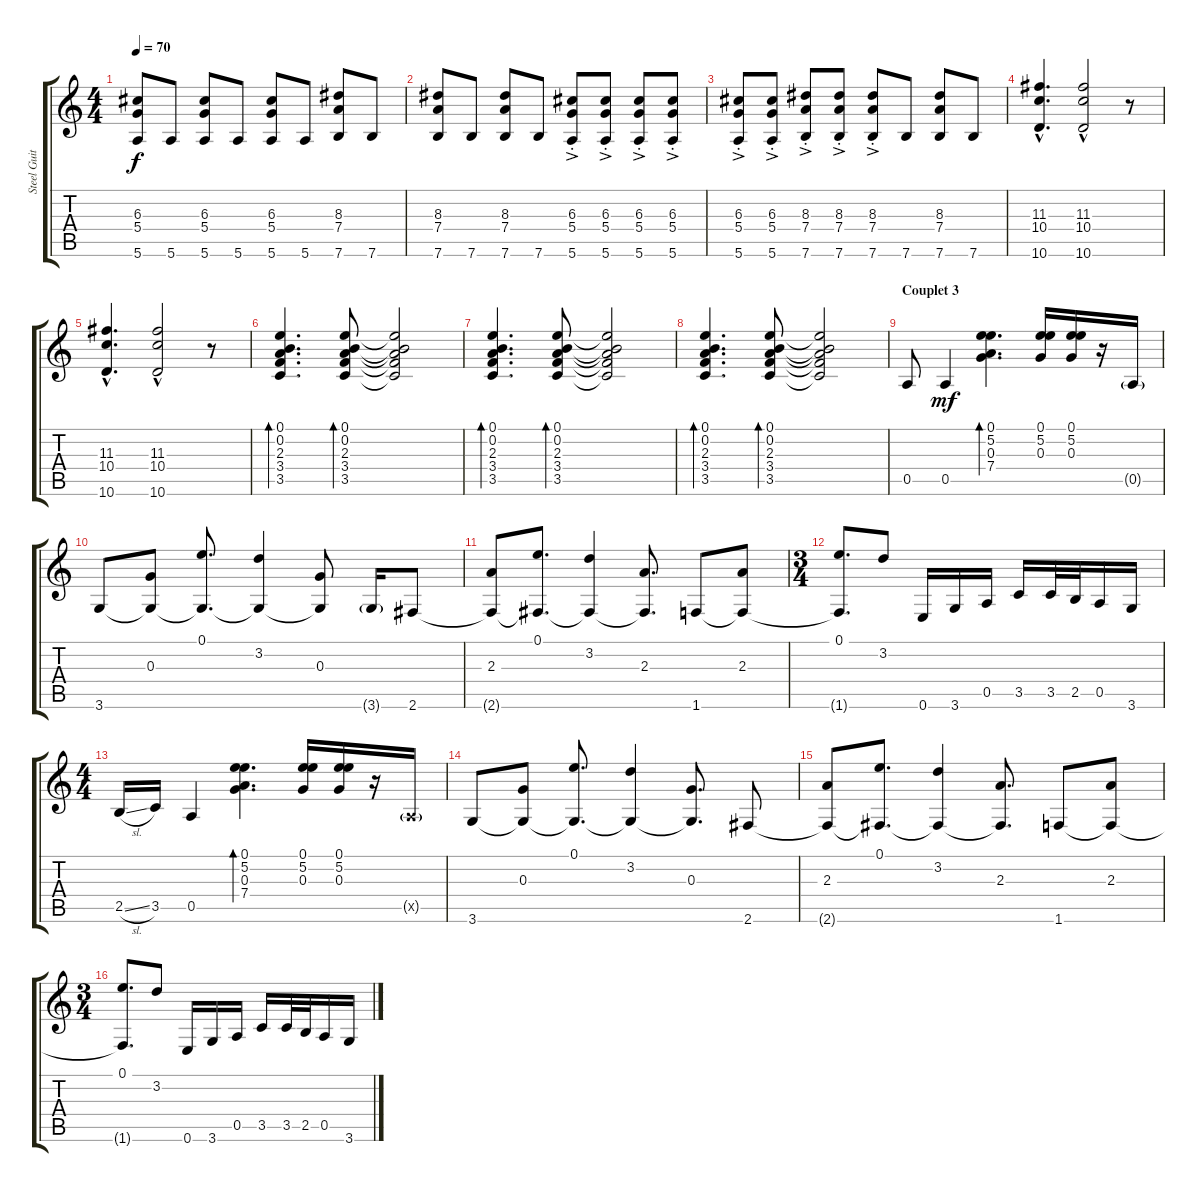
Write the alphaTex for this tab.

\track ("Steel Guitar" "Steel Guit") {instrument acousticguitarsteel}
\staff {score tabs}
\tuning (E4 B3 G3 D3 A2 E2) {hide}
\ts (4 4)
\tempo 70
\clef g2
\ks c
(6.3 5.4 5.6).8{dy f} 5.6.8 (6.3 5.4 5.6).8 5.6.8 (6.3 5.4 5.6).8 5.6.8 (8.3 7.4 7.6).8 7.6.8 |
(8.3 7.4 7.6).8 7.6.8 (8.3 7.4 7.6).8 7.6.8 (6.3{ac st} 5.4{ac st} 5.6{ac st}).8 (6.3{ac st} 5.4{ac st} 5.6{ac st}).8 (6.3{ac st} 5.4{ac st} 5.6{ac st}).8 (6.3{ac st} 5.4{ac st} 5.6{ac st}).8 |
(6.3{ac st} 5.4{ac st} 5.6{ac st}).8 (6.3{ac st} 5.4{ac st} 5.6{ac st}).8 (8.3{ac st} 7.4{ac st} 7.6{ac st}).8 (8.3{ac st} 7.4{ac st} 7.6{ac st}).8 (8.3{ac st} 7.4{ac st} 7.6{ac st}).8 7.6.8 (8.3 7.4 7.6).8 7.6.8 |
(11.3{hac} 10.4{hac} 10.6{hac}).4{d} (11.3{hac} 10.4{hac} 10.6{hac}).2 r.8 |
(11.3{hac} 10.4{hac} 10.6{hac}).4{d} (11.3{hac} 10.4{hac} 10.6{hac}).2 r.8 |
(0.1 0.2 2.3 3.4 3.5).4{d bd 120} (0.1 0.2 2.3 3.4 3.5).8{bd 60} (0.1{t} 0.2{t} 2.3{t} 3.4{t} 3.5{t}).2 |
(0.1 0.2 2.3 3.4 3.5).4{d bd 120} (0.1 0.2 2.3 3.4 3.5).8{bd 60} (0.1{t} 0.2{t} 2.3{t} 3.4{t} 3.5{t}).2 |
(0.1 0.2 2.3 3.4 3.5).4{d bd 120} (0.1 0.2 2.3 3.4 3.5).8{bd 60} (0.1{t} 0.2{t} 2.3{t} 3.4{t} 3.5{t}).2 |
\section ("" "Couplet 3")
0.5.8 0.5.4{dy mf} (0.1 5.2 0.3 7.4).4{d bd 30} (0.1 5.2 0.3).16 (0.1 5.2 0.3).16 r.16 0.5{g}.16 |
3.6.8 (0.3 3.6{t}).8 (0.1 3.6{t}).8{d} (3.2 3.6{t}).4 (0.3 3.6{t}).8 3.6{g}.16 2.6.8 |
(2.3 2.6{t}).8 (0.1 2.6{t}).8{d} (3.2 2.6{t}).4 (2.3 2.6{t}).8{d} 1.6.8 (2.3 1.6{t}).8 |
\ts (3 4)
(0.1 1.6{t}).8{d} 3.2.8 0.6.16 3.6.16 0.5.16 3.5.16 3.5.32 2.5.32 0.5.16 3.6.16 |
\ts (4 4)
2.5{sl}.16 3.5.16 0.5.4 (0.1 5.2 0.3 7.4).4{d bd 30} (0.1 5.2 0.3).16 (0.1 5.2 0.3).16 r.16 0.5{g x}.16 |
3.6.8 (0.3 3.6{t}).8 (0.1 3.6{t}).8{d} (3.2 3.6{t}).4 (0.3 3.6{t}).8{d} 2.6.8 |
(2.3 2.6{t}).8 (0.1 2.6{t}).8{d} (3.2 2.6{t}).4 (2.3 2.6{t}).8{d} 1.6.8 (2.3 1.6{t}).8 |
\ts (3 4)
(0.1 1.6{t}).8{d} 3.2.8 0.6.16 3.6.16 0.5.16 3.5.16 3.5.32 2.5.32 0.5.16 3.6.16
